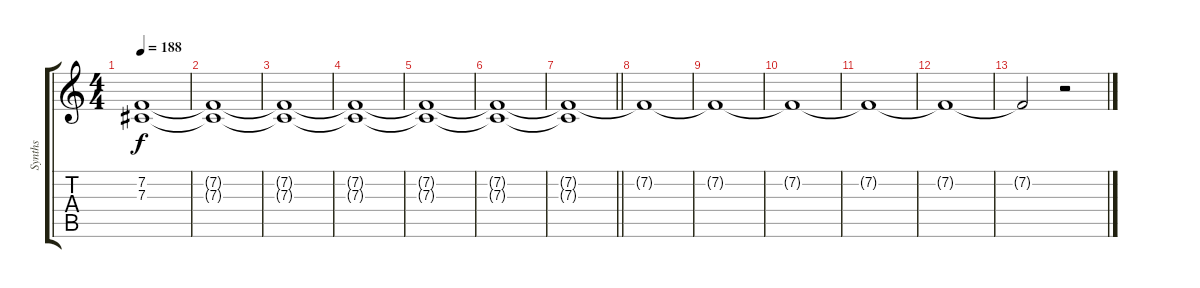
\track ("Synths" "Synths") {instrument fx6goblins}
\staff {score tabs}
\tuning (Eb4 Bb3 Gb3 Db3 Ab2 Eb2) {hide}
\ts (4 4)
\tempo 188
\clef g2
\ks c
(7.2{t} 7.3{t}).1{dy f} |
(7.2{t} 7.3{t}).1 |
(7.2{t} 7.3{t}).1 |
(7.2{t} 7.3{t}).1 |
(7.2{t} 7.3{t}).1 |
(7.2{t} 7.3{t}).1 |
\barLineRight lightlight
(7.2{t} 7.3{t}).1 |
\section ("" "")
7.2{t}.1 |
7.2{t}.1 |
7.2{t}.1 |
7.2{t}.1 |
7.2{t}.1 |
7.2{t}.2 r.2
